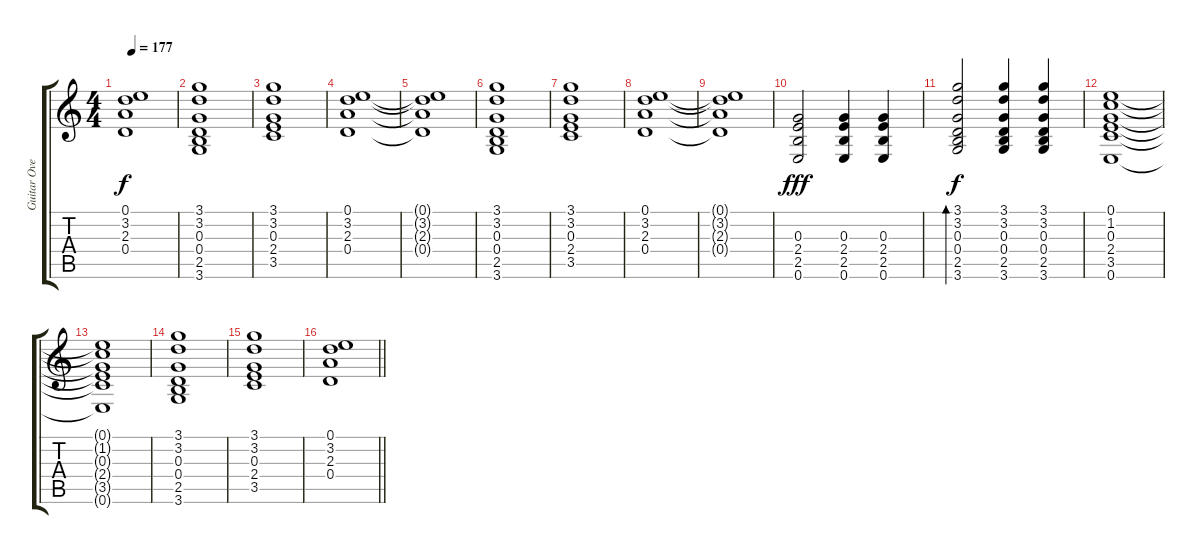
\track ("Guitar Overdrive" "Guitar Ove") {instrument overdrivenguitar}
\staff {score tabs}
\tuning (E4 B3 G3 D3 A2 E2) {hide}
\ts (4 4)
\tempo 177
\clef g2
\ks c
(0.1{t} 3.2{t} 2.3{t} 0.4{t}).1{dy f} |
(3.1 3.2 0.3 0.4 2.5 3.6).1 |
(3.1 3.2 0.3 2.4 3.5).1 |
(0.1 3.2 2.3 0.4).1 |
(0.1{t} 3.2{t} 2.3{t} 0.4{t}).1 |
(3.1 3.2 0.3 0.4 2.5 3.6).1 |
(3.1 3.2 0.3 2.4 3.5).1 |
(0.1 3.2 2.3 0.4).1 |
(0.1{t} 3.2{t} 2.3{t} 0.4{t}).1 |
(0.3 2.4 2.5 0.6).2{dy fff} (0.3 2.4 2.5 0.6).4 (0.3 2.4 2.5 0.6).4 |
(3.1 3.2 0.3 0.4 2.5 3.6).2{bd 120 dy f} (3.1 3.2 0.3 0.4 2.5 3.6).4 (3.1 3.2 0.3 0.4 2.5 3.6).4 |
(0.1 1.2 0.3 2.4 3.5 0.6).1 |
(0.1{t} 1.2{t} 0.3{t} 2.4{t} 3.5{t} 0.6{t}).1 |
(3.1 3.2 0.3 0.4 2.5 3.6).1 |
(3.1 3.2 0.3 2.4 3.5).1 |
\barLineRight lightlight
(0.1 3.2 2.3 0.4).1
